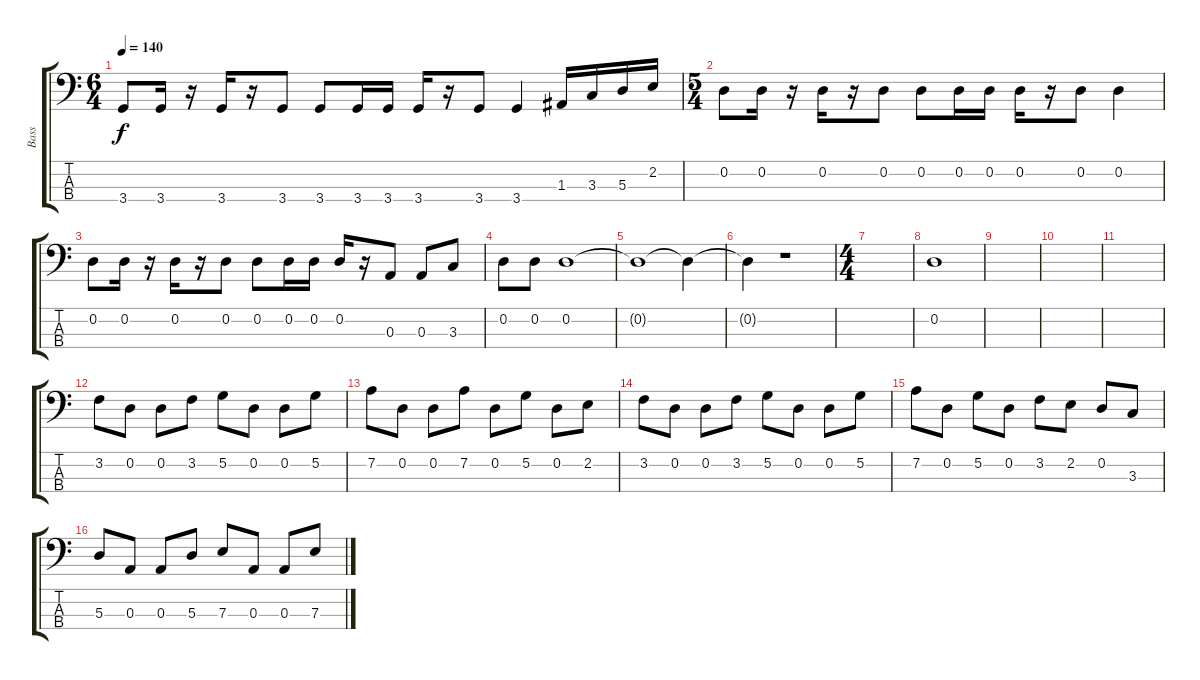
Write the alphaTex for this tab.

\track ("Bass" "Bass") {instrument electricbassfinger}
\staff {score tabs}
\tuning (G2 D2 A1 E1) {hide}
\ts (6 4)
\tempo 140
\clef f4
\ks c
3.4.8{dy f} 3.4.16 r.16 3.4.16 r.16 3.4.8 3.4.8 3.4.16 3.4.16 3.4.16 r.16 3.4.8 3.4.4 1.3.16 3.3.16 5.3.16 2.2.16 |
\ts (5 4)
0.2.8 0.2.16 r.16 0.2.16 r.16 0.2.8 0.2.8 0.2.16 0.2.16 0.2.16 r.16 0.2.8 0.2.4 |
0.2.8 0.2.16 r.16 0.2.16 r.16 0.2.8 0.2.8 0.2.16 0.2.16 0.2.16 r.16 0.3.8 0.3.8 3.3.8 |
0.2.8 0.2.8 0.2.1 |
0.2{t}.1 0.2{t}.4 |
0.2{t}.4 r.1 |
\ts (4 4)
|
0.2.1 |
|
|
|
3.2.8 0.2.8 0.2.8 3.2.8 5.2.8 0.2.8 0.2.8 5.2.8 |
7.2.8 0.2.8 0.2.8 7.2.8 0.2.8 5.2.8 0.2.8 2.2.8 |
3.2.8 0.2.8 0.2.8 3.2.8 5.2.8 0.2.8 0.2.8 5.2.8 |
7.2.8 0.2.8 5.2.8 0.2.8 3.2.8 2.2.8 0.2.8 3.3.8 |
5.3.8 0.3.8 0.3.8 5.3.8 7.3.8 0.3.8 0.3.8 7.3.8
